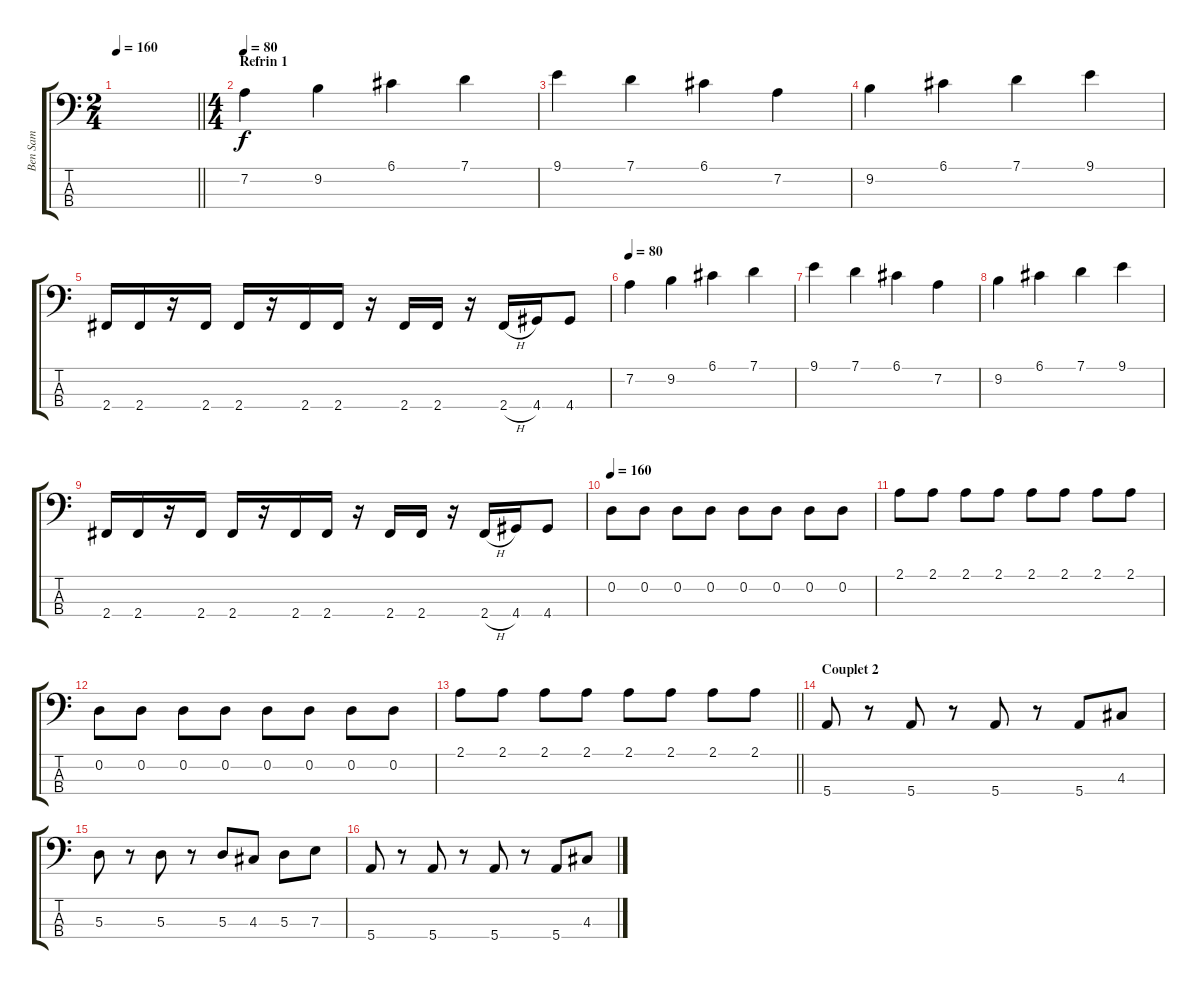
\track ("Ben Sam" "Ben Sam") {instrument electricbassfinger}
\staff {score tabs}
\tuning (G2 D2 A1 E1) {hide}
\ts (2 4)
\tempo 160
\clef f4
\barLineRight lightlight
\ks c
|
\ts (4 4)
\section ("" "Refrin 1")
\tempo 80
7.2.4{dy f volume 6} 9.2.4 6.1.4 7.1.4 |
9.1.4 7.1.4 6.1.4 7.2.4 |
9.2.4 6.1.4 7.1.4 9.1.4 |
2.4.16 2.4.16 r.16 2.4.16 2.4.16 r.16 2.4.16 2.4.16 r.16 2.4.16 2.4.16 r.16 2.4{h}.16 4.4.16 4.4.8 |
\tempo 80
7.2.4 9.2.4 6.1.4 7.1.4 |
9.1.4 7.1.4 6.1.4 7.2.4 |
9.2.4 6.1.4 7.1.4 9.1.4 |
2.4.16 2.4.16 r.16 2.4.16 2.4.16 r.16 2.4.16 2.4.16 r.16 2.4.16 2.4.16 r.16 2.4{h}.16 4.4.16 4.4.8 |
\tempo 160
0.2.8 0.2.8 0.2.8 0.2.8 0.2.8 0.2.8 0.2.8 0.2.8 |
2.1.8 2.1.8 2.1.8 2.1.8 2.1.8 2.1.8 2.1.8 2.1.8 |
0.2.8 0.2.8 0.2.8 0.2.8 0.2.8 0.2.8 0.2.8 0.2.8 |
\barLineRight lightlight
2.1.8 2.1.8 2.1.8 2.1.8 2.1.8 2.1.8 2.1.8 2.1.8 |
\section ("" "Couplet 2")
5.4.8{volume 16} r.8 5.4.8 r.8 5.4.8 r.8 5.4.8 4.3.8 |
5.3.8 r.8 5.3.8 r.8 5.3.8 4.3.8 5.3.8 7.3.8 |
5.4.8 r.8 5.4.8 r.8 5.4.8 r.8 5.4.8 4.3.8
